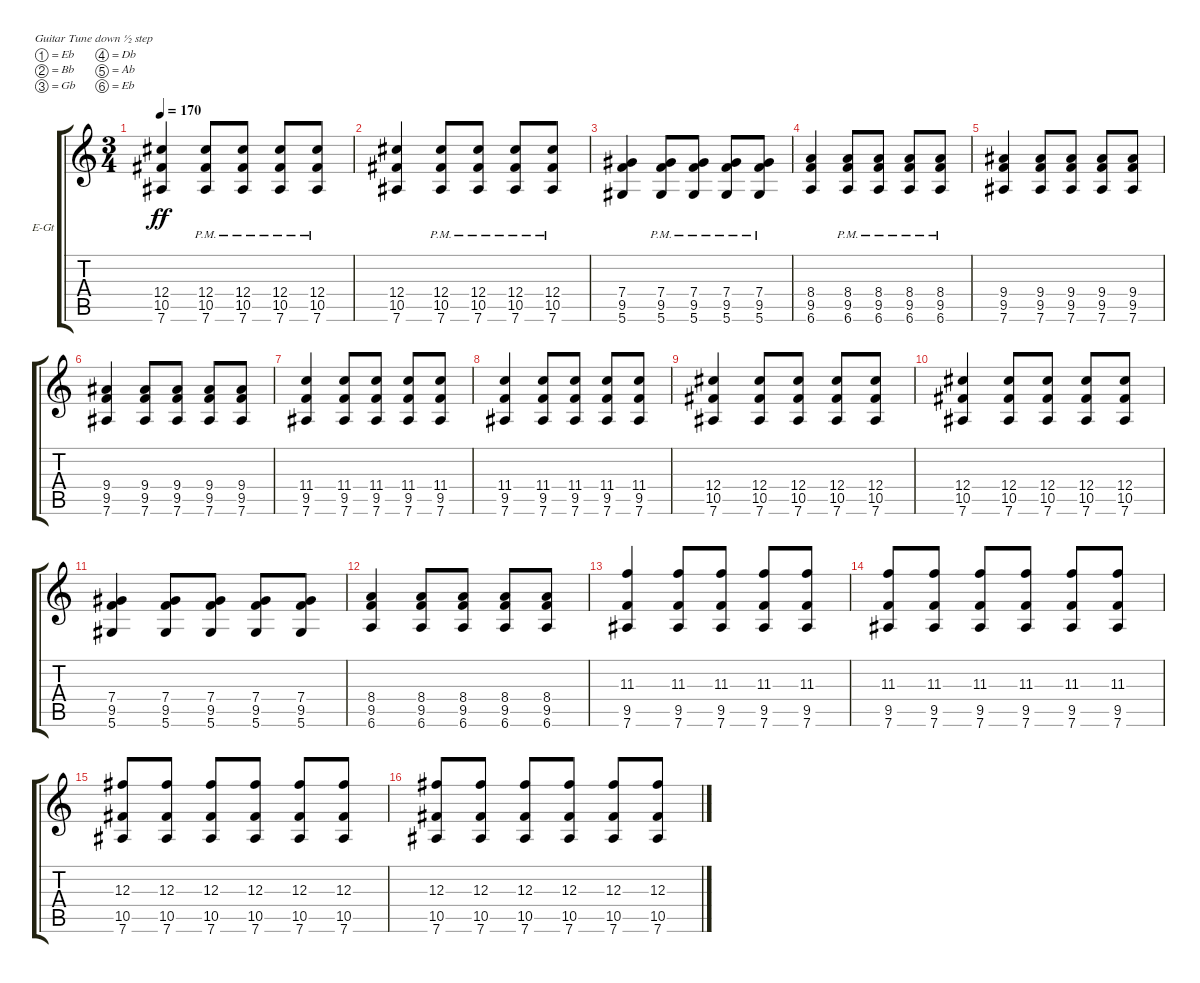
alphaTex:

\bracketExtendMode groupsimilarinstruments
\firstSystemTrackNameOrientation horizontal
\otherSystemsTrackNameOrientation horizontal
\track ("B Adam - Lead" "E-Gt") {instrument distortionguitar}
\staff {score tabs}
\tuning (Eb4 Bb3 Gb3 Db3 Ab2 Eb2)
\ts (3 4)
\tempo 170
\clef g2
\scale
0.333333
\ks c
(7.6 10.5 12.4).4{dy ff} (7.6{pm} 10.5{pm} 12.4{pm}).8 (7.6{pm} 10.5{pm} 12.4{pm}).8 (7.6{pm} 10.5{pm} 12.4{pm}).8 (7.6{pm} 10.5{pm} 12.4{pm}).8 |
\scale
0.333333 (7.6 10.5 12.4).4 (7.6{pm} 10.5{pm} 12.4{pm}).8 (7.6{pm} 10.5{pm} 12.4{pm}).8 (7.6{pm} 10.5{pm} 12.4{pm}).8 (7.6{pm} 10.5{pm} 12.4{pm}).8 |
\scale
0.333333 (5.6 9.5 7.4).4 (5.6{pm} 9.5{pm} 7.4{pm}).8 (5.6{pm} 9.5{pm} 7.4{pm}).8 (5.6{pm} 9.5{pm} 7.4{pm}).8 (5.6{pm} 9.5{pm} 7.4{pm}).8 |
\scale
0.333333 (6.6 9.5 8.4).4 (6.6{pm} 9.5{pm} 8.4{pm}).8 (6.6{pm} 9.5{pm} 8.4{pm}).8 (6.6{pm} 9.5{pm} 8.4{pm}).8 (6.6{pm} 9.5{pm} 8.4{pm}).8 |
\scale
0.333333 (7.6 9.5 9.4).4 (7.6 9.5 9.4).8 (7.6 9.5 9.4).8 (7.6 9.5 9.4).8 (7.6 9.5 9.4).8 |
\scale
0.333333 (7.6 9.5 9.4).4 (7.6 9.5 9.4).8 (7.6 9.5 9.4).8 (7.6 9.5 9.4).8 (7.6 9.5 9.4).8 |
\scale
0.333333 (7.6 9.5 11.4).4 (7.6 9.5 11.4).8 (7.6 9.5 11.4).8 (7.6 9.5 11.4).8 (7.6 9.5 11.4).8 |
\scale
0.333333 (7.6 9.5 11.4).4 (7.6 9.5 11.4).8 (7.6 9.5 11.4).8 (7.6 9.5 11.4).8 (7.6 9.5 11.4).8 |
\scale
0.333333 (7.6 10.5 12.4).4 (7.6 10.5 12.4).8 (7.6 10.5 12.4).8 (7.6 10.5 12.4).8 (7.6 10.5 12.4).8 |
\scale
0.333333 (7.6 10.5 12.4).4 (7.6 10.5 12.4).8 (7.6 10.5 12.4).8 (7.6 10.5 12.4).8 (7.6 10.5 12.4).8 |
\scale
0.333333 (5.6 9.5 7.4).4 (5.6 9.5 7.4).8 (5.6 9.5 7.4).8 (5.6 9.5 7.4).8 (5.6 9.5 7.4).8 |
\scale
0.333333 (6.6 9.5 8.4).4 (6.6 9.5 8.4).8 (6.6 9.5 8.4).8 (6.6 9.5 8.4).8 (6.6 9.5 8.4).8 |
\scale
0.333333 (7.6 9.5 11.3).4 (7.6 9.5 11.3).8 (7.6 9.5 11.3).8 (7.6 9.5 11.3).8 (7.6 9.5 11.3).8 |
\scale
0.333333 (7.6 9.5 11.3).8 (7.6 9.5 11.3).8 (7.6 9.5 11.3).8 (7.6 9.5 11.3).8 (7.6 9.5 11.3).8 (7.6 9.5 11.3).8 |
\scale
0.333333 (7.6 10.5 12.3).8 (7.6 10.5 12.3).8 (7.6 10.5 12.3).8 (7.6 10.5 12.3).8 (7.6 10.5 12.3).8 (7.6 10.5 12.3).8 |
\scale
0.333333 (7.6 10.5 12.3).8 (7.6 10.5 12.3).8 (7.6 10.5 12.3).8 (7.6 10.5 12.3).8 (7.6 10.5 12.3).8 (7.6 10.5 12.3).8
